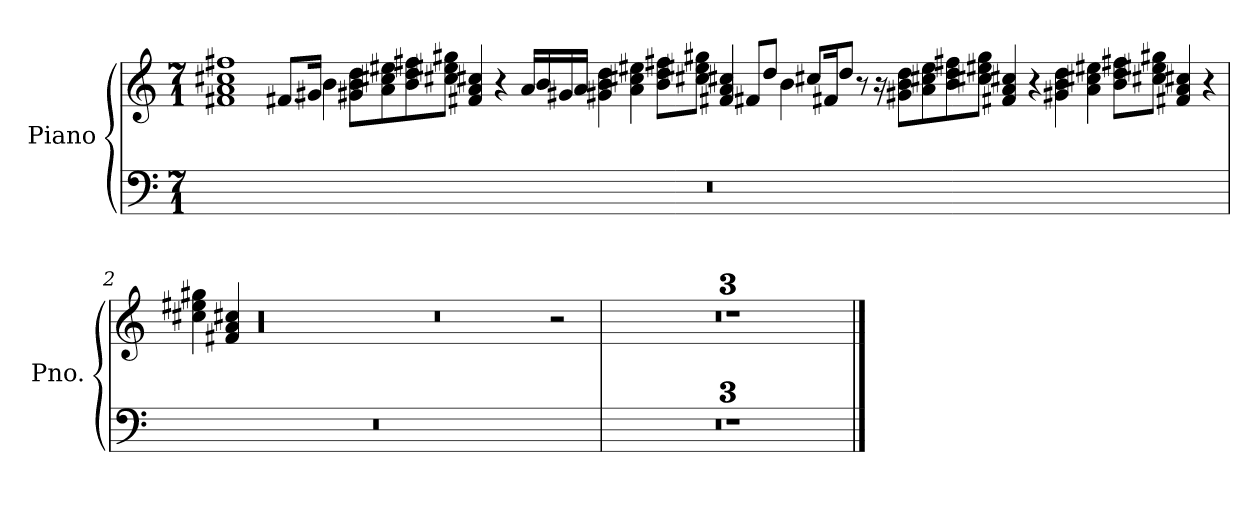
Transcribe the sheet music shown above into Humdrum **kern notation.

**kern	**kern
*part1	*part1
*staff2	*staff1
*I"Piano	*
*I'Pno.	*
*clefF4	*clefG2
*k[]	*k[]
*M7/1	*M7/1
=1	=1
1%7r	1f#X 1a 1cc#X 1ff#X
.	8.f#X/L
.	16g#X/Jk
.	4b\
.	8g#X\ 8b\ 8dd\L
.	8a\ 8cc#X\ 8ee#X\
.	8b\ 8dd\ 8ff#X\
.	8cc#X\ 8ee#X\ 8gg#X\J
.	4f#X/ 4a/ 4cc#X/
.	4r
.	16a/LL
.	16b/
.	16g#X/
.	16a/JJ
.	4g#X\ 4b\ 4dd\
.	4a\ 4cc#X\ 4ee#X\
.	8b\ 8dd\ 8ff#X\L
.	8cc#X\ 8ee#X\ 8gg#X\J
.	4f#X/ 4a/ 4cc#X/
.	8f#X/L
.	8dd/J
.	4b\
.	8cc#X/L
.	16f#X/K
.	8dd/J
.	8r
.	16r
.	8g#X\ 8b\ 8dd\L
.	8a\ 8cc#X\ 8ee#\
.	8b\ 8dd\ 8ff#X\
.	8cc#X\ 8ee#X\ 8gg#\J
.	4f#X/ 4a/ 4cc#X/
.	4r
.	4g#X\ 4b\ 4dd\
.	4a\ 4cc#X\ 4ee#X\
.	8b\ 8dd\ 8ff#X\L
.	8cc#X\ 8ee#X\ 8gg#X\J
.	4f#X/ 4a/ 4cc#X/
.	4r
!!LO:LB:g=z
=2	=2
1%7r	4cc#X\ 4ee#X\ 4gg#X\
.	4f#X/ 4a/ 4cc#X/
.	00r
.	0r
.	2r
=3	=3
1%7r	1%7r
=4	=4
1%7r	1%7r
!!LO:LB:g=z
=5	=5
1%7r	1%7r
==	==
*-	*-
